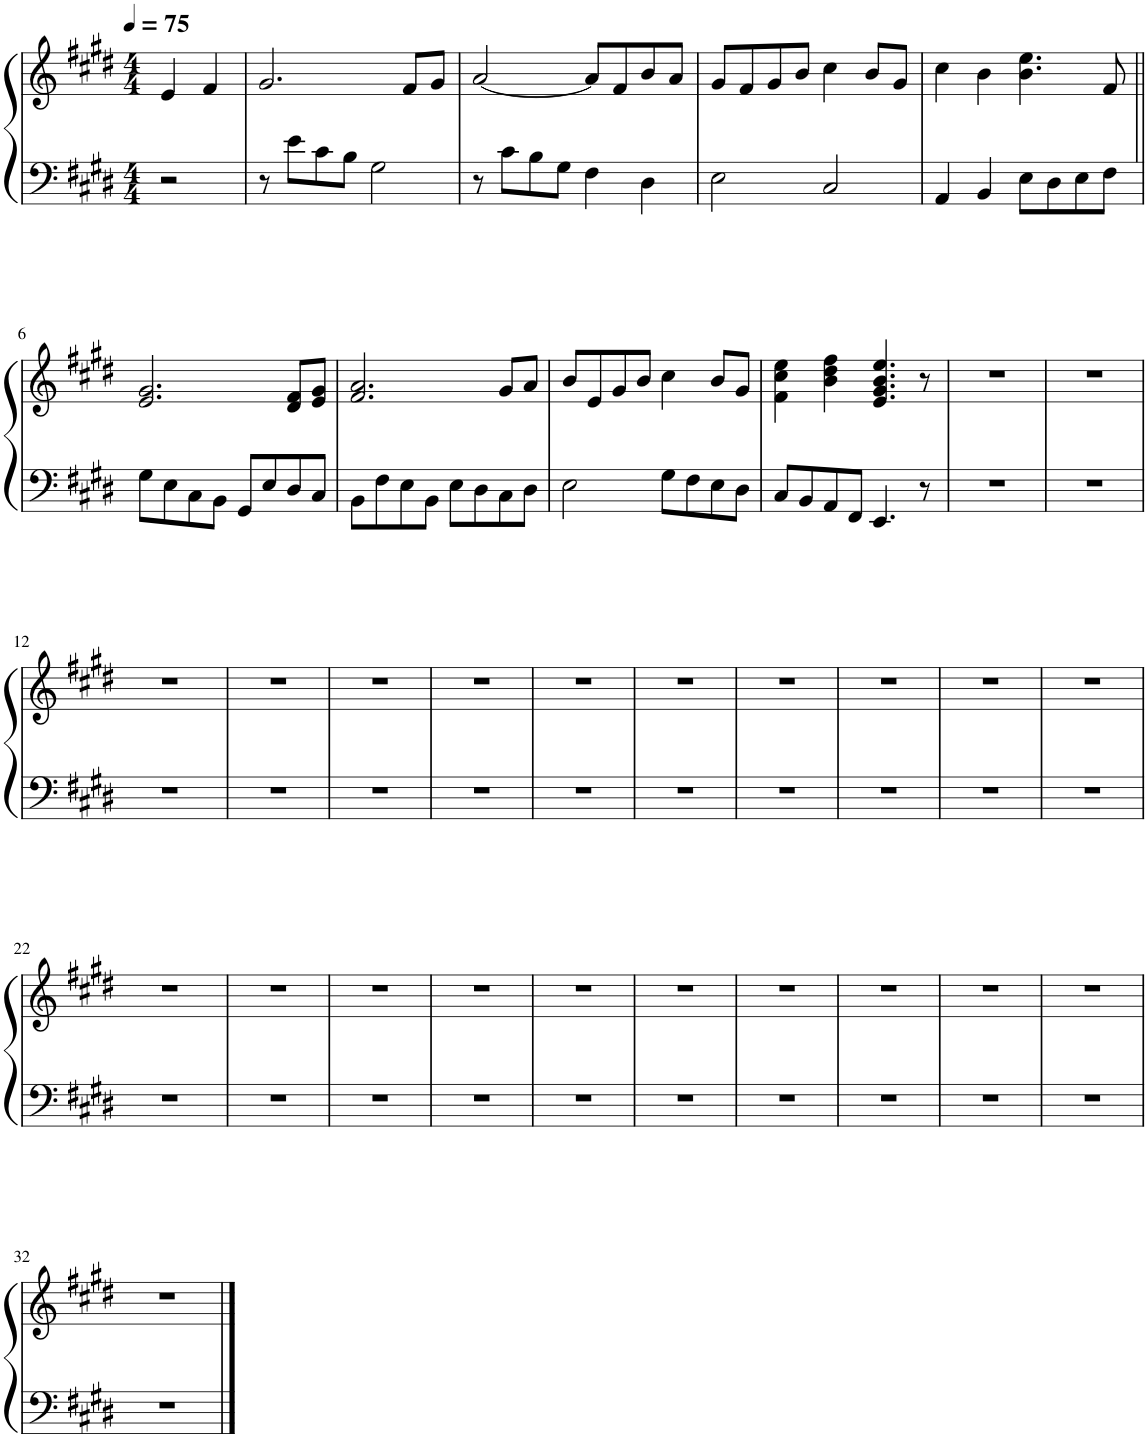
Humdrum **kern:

**kern	**kern
*part1	*part1
*staff2	*staff1
*I"Piano	*
*I'Pno.	*
*clefF4	*clefG2
*k[f#c#g#d#]	*k[f#c#g#d#]
*M4/4	*M4/4
*MM75	*MM75
=1	=1
2r	4e/
.	4f#/
=2	=2
8r	2.g#/
8e\L	.
8c#\	.
8B\J	.
2G#\	.
.	8f#/L
.	8g#/J
=3	=3
8r	[2a/
8c#\L	.
8B\	.
8G#\J	.
4F#\	8a/L]
.	8f#/
4D#\	8b/
.	8a/J
=4	=4
2E\	8g#/L
.	8f#/
.	8g#/
.	8b/J
2C#/	4cc#\
.	8b/L
.	8g#/J
=5	=5
4AA/	4cc#\
4BB/	4b\
8E\L	4.b\ 4.ee\
8D#\	.
8E\	.
8F#\J	8f#/
!!LO:LB:g=z
=6||	=6||
8G#\L	2.e/ 2.g#/
8E\	.
8C#\	.
8BB\J	.
8GG#/L	.
8E/	.
8D#/	8d#/ 8f#/L
8C#/J	8e/ 8g#/J
=7	=7
8BB\L	2.f#/ 2.a/
8F#\	.
8E\	.
8BB\J	.
8E\L	.
8D#\	.
8C#\	8g#/L
8D#\J	8a/J
=8	=8
2E\	8b/L
.	8e/
.	8g#/
.	8b/J
8G#\L	4cc#\
8F#\	.
8E\	8b/L
8D#\J	8g#/J
=9	=9
8C#/L	4f#\ 4cc#\ 4ee\
8BB/	.
8AA/	4b\ 4dd#\ 4ff#\
8FF#/J	.
4.EE/	4.e/ 4.g#/ 4.b/ 4.ee/
8r	8r
=10	=10
1r	1r
=11	=11
1r	1r
!!LO:LB:g=z
=12	=12
1r	1r
=13	=13
1r	1r
=14	=14
1r	1r
=15	=15
1r	1r
=16	=16
1r	1r
=17	=17
1r	1r
=18	=18
1r	1r
=19	=19
1r	1r
=20	=20
1r	1r
=21	=21
1r	1r
!!LO:LB:g=z
=22	=22
1r	1r
=23	=23
1r	1r
=24	=24
1r	1r
=25	=25
1r	1r
=26	=26
1r	1r
=27	=27
1r	1r
=28	=28
1r	1r
=29	=29
1r	1r
=30	=30
1r	1r
=31	=31
1r	1r
!!LO:LB:g=z
=32	=32
1r	1r
==	==
*-	*-
